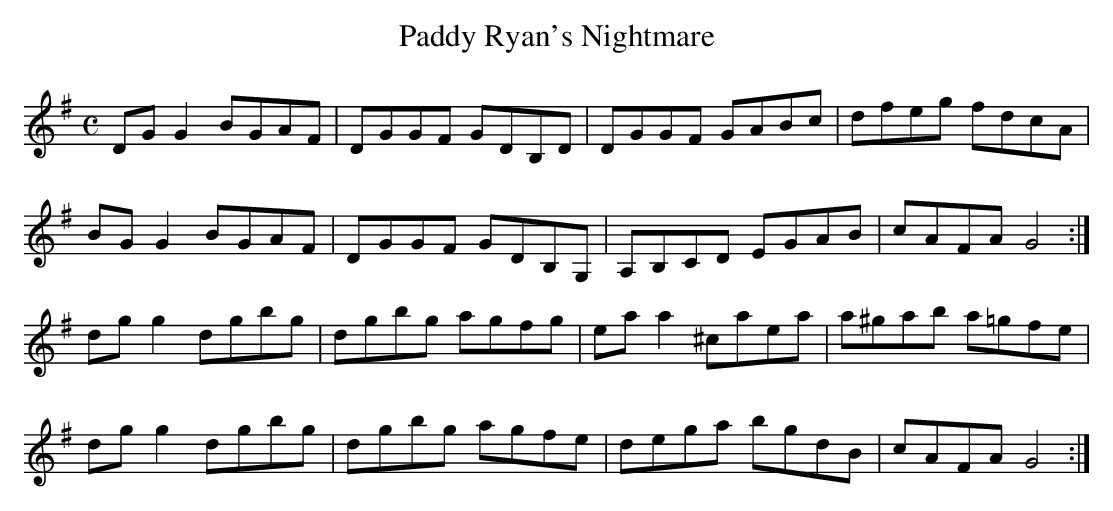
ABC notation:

X:1
T:Paddy Ryan's Nightmare
M:C
L:1/8
K:G Major
DGG2 BGAF|DGGF GDB,D|DGGF GABc|dfeg fdcA|!
BGG2 BGAF|DGGF GDB,G,|A,B,CD EGAB|cAFA G4:|!
dgg2 dgbg|dgbg agfg|eaa2 ^caea|a^gab a=gfe|!
dgg2 dgbg|dgbg agfe|dega bgdB|cAFA G4:|!
